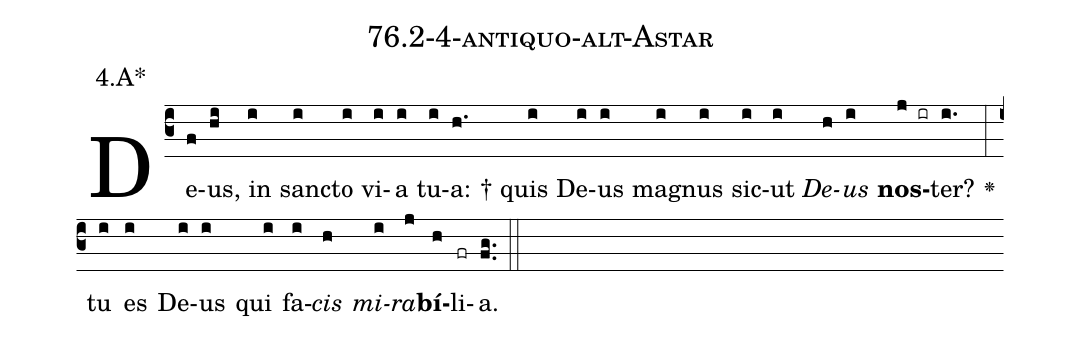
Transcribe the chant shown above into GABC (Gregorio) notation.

name: 76.2-4-antiquo-alt-Astar;
annotation: 4.A*;
%%
(c3)De(f)us,(hi) in(i) sanc(i)to(i) vi(i)a(i) tu(i)a: †(h.) quis(i) De(i)us(i) ma(i)gnus(i) sic(i)ut(i) <i>De</i>(h)<i>us</i>(i) <b>nos</b>(j ir)ter?(i.) <v>\greheightstar</v>(:) tu(i) es(i) De(i)us(i) qui(i) fa(i)<i>cis</i>(h) <i>mi</i>(i)<i>ra</i>(j)<b>bí</b>(h)li(fr)a.(fg..) (::)


%E(i) u(h) o(i) u(j) a(h) e.(fg..) (::)
